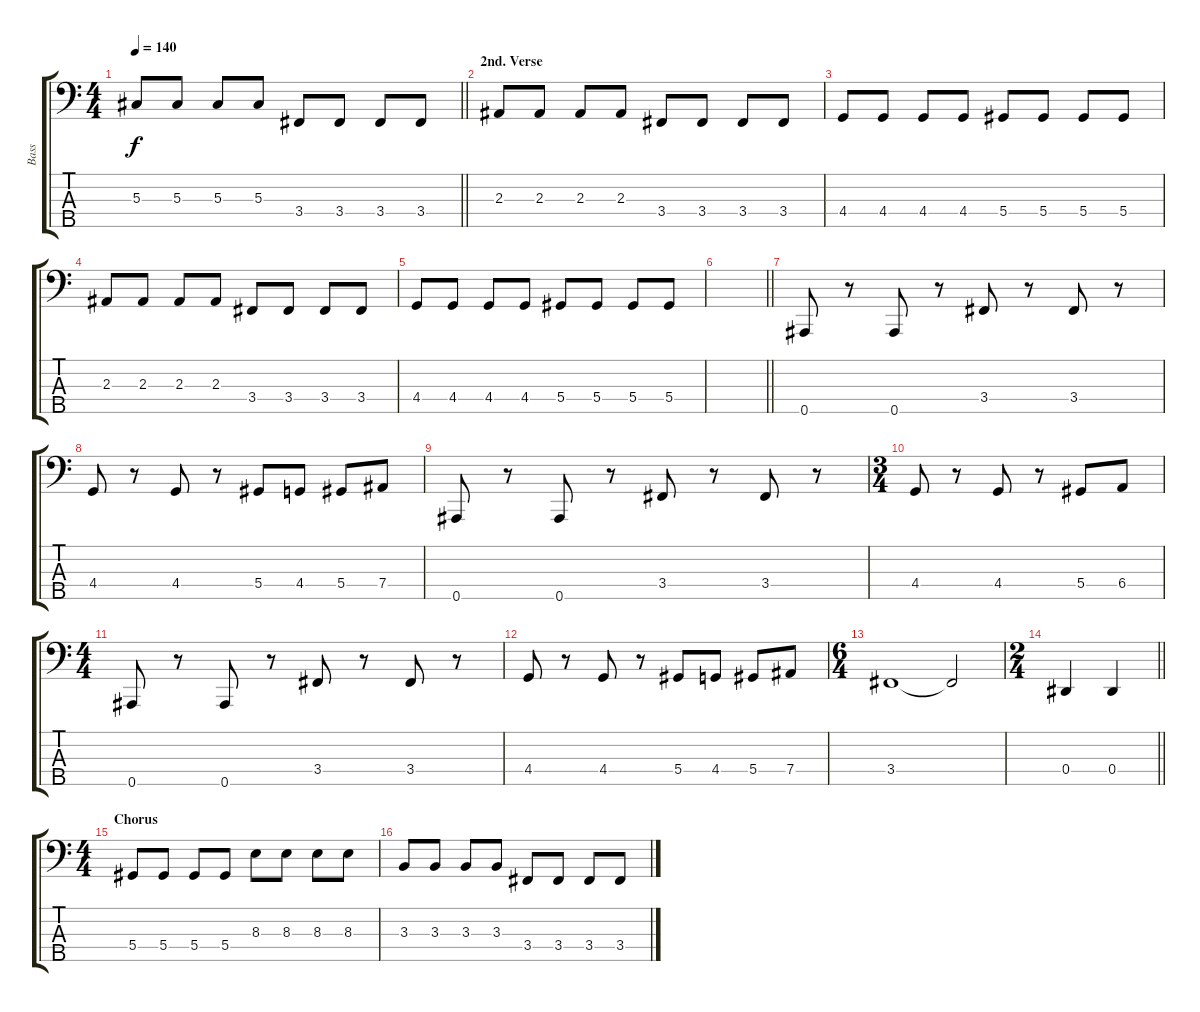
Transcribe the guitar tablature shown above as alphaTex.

\track ("Bass" "Bass") {instrument electricbassfinger}
\staff {score tabs}
\tuning (Gb2 Db2 Ab1 Eb1 Bb0) {hide}
\ts (4 4)
\tempo 140
\clef f4
\barLineRight lightlight
\ks c
5.3.8{dy f} 5.3.8 5.3.8 5.3.8 3.4.8 3.4.8 3.4.8 3.4.8 |
\section ("" "2nd. Verse")
2.3.8 2.3.8 2.3.8 2.3.8 3.4.8 3.4.8 3.4.8 3.4.8 |
4.4.8 4.4.8 4.4.8 4.4.8 5.4.8 5.4.8 5.4.8 5.4.8 |
2.3.8 2.3.8 2.3.8 2.3.8 3.4.8 3.4.8 3.4.8 3.4.8 |
4.4.8 4.4.8 4.4.8 4.4.8 5.4.8 5.4.8 5.4.8 5.4.8 |
\barLineRight lightlight
|
0.5.8 r.8 0.5.8 r.8 3.4.8 r.8 3.4.8 r.8 |
4.4.8 r.8 4.4.8 r.8 5.4.8 4.4.8 5.4.8 7.4.8 |
0.5.8 r.8 0.5.8 r.8 3.4.8 r.8 3.4.8 r.8 |
\ts (3 4)
4.4.8 r.8 4.4.8 r.8 5.4.8 6.4.8 |
\ts (4 4)
0.5.8 r.8 0.5.8 r.8 3.4.8 r.8 3.4.8 r.8 |
4.4.8 r.8 4.4.8 r.8 5.4.8 4.4.8 5.4.8 7.4.8 |
\ts (6 4)
3.4.1 3.4{t}.2 |
\ts (2 4)
\barLineRight lightlight
0.4.4 0.4.4 |
\ts (4 4)
\section ("" "Chorus")
5.4.8 5.4.8 5.4.8 5.4.8 8.3.8 8.3.8 8.3.8 8.3.8 |
3.3.8 3.3.8 3.3.8 3.3.8 3.4.8 3.4.8 3.4.8 3.4.8
